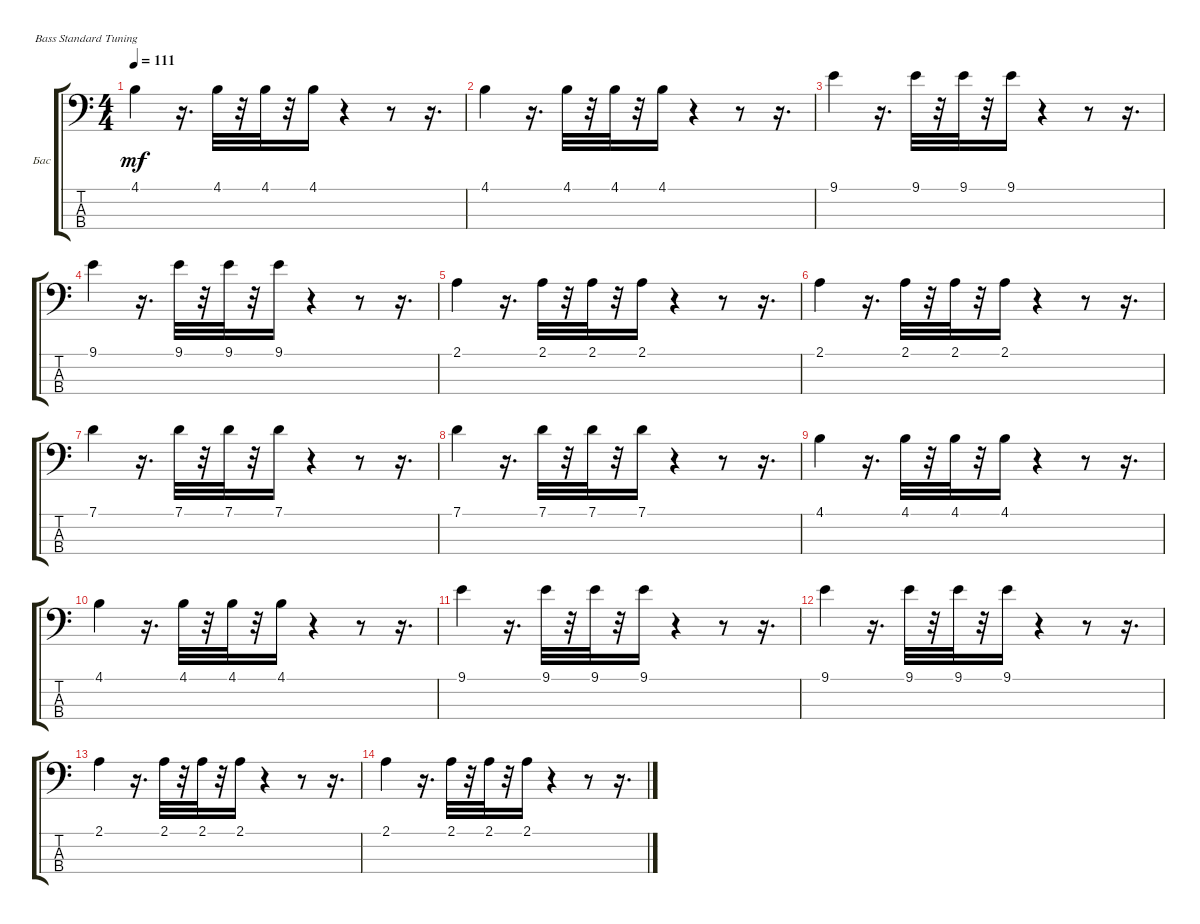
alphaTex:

\bracketExtendMode groupsimilarinstruments
\firstSystemTrackNameOrientation horizontal
\otherSystemsTrackNameOrientation horizontal
\track ("Бас" "Бас") {instrument acousticbass}
\staff {score tabs}
\tuning (G2 D2 A1 E1)
\ts (4 4)
\tempo 111
\clef f4
\ks c
4.1.4{dy mf} r.16{d} 4.1.32 r.32 4.1.32 r.32 4.1.16 r.4 r.8 r.16{d} |
4.1.4 r.16{d} 4.1.32 r.32 4.1.32 r.32 4.1.16 r.4 r.8 r.16{d} |
9.1.4 r.16{d} 9.1.32 r.32 9.1.32 r.32 9.1.16 r.4 r.8 r.16{d} |
9.1.4 r.16{d} 9.1.32 r.32 9.1.32 r.32 9.1.16 r.4 r.8 r.16{d} |
2.1.4 r.16{d} 2.1.32 r.32 2.1.32 r.32 2.1.16 r.4 r.8 r.16{d} |
2.1.4 r.16{d} 2.1.32 r.32 2.1.32 r.32 2.1.16 r.4 r.8 r.16{d} |
7.1.4 r.16{d} 7.1.32 r.32 7.1.32 r.32 7.1.16 r.4 r.8 r.16{d} |
7.1.4 r.16{d} 7.1.32 r.32 7.1.32 r.32 7.1.16 r.4 r.8 r.16{d} |
4.1.4 r.16{d} 4.1.32 r.32 4.1.32 r.32 4.1.16 r.4 r.8 r.16{d} |
4.1.4 r.16{d} 4.1.32 r.32 4.1.32 r.32 4.1.16 r.4 r.8 r.16{d} |
9.1.4 r.16{d} 9.1.32 r.32 9.1.32 r.32 9.1.16 r.4 r.8 r.16{d} |
9.1.4 r.16{d} 9.1.32 r.32 9.1.32 r.32 9.1.16 r.4 r.8 r.16{d} |
2.1.4 r.16{d} 2.1.32 r.32 2.1.32 r.32 2.1.16 r.4 r.8 r.16{d} |
2.1.4 r.16{d} 2.1.32 r.32 2.1.32 r.32 2.1.16 r.4 r.8 r.16{d}
